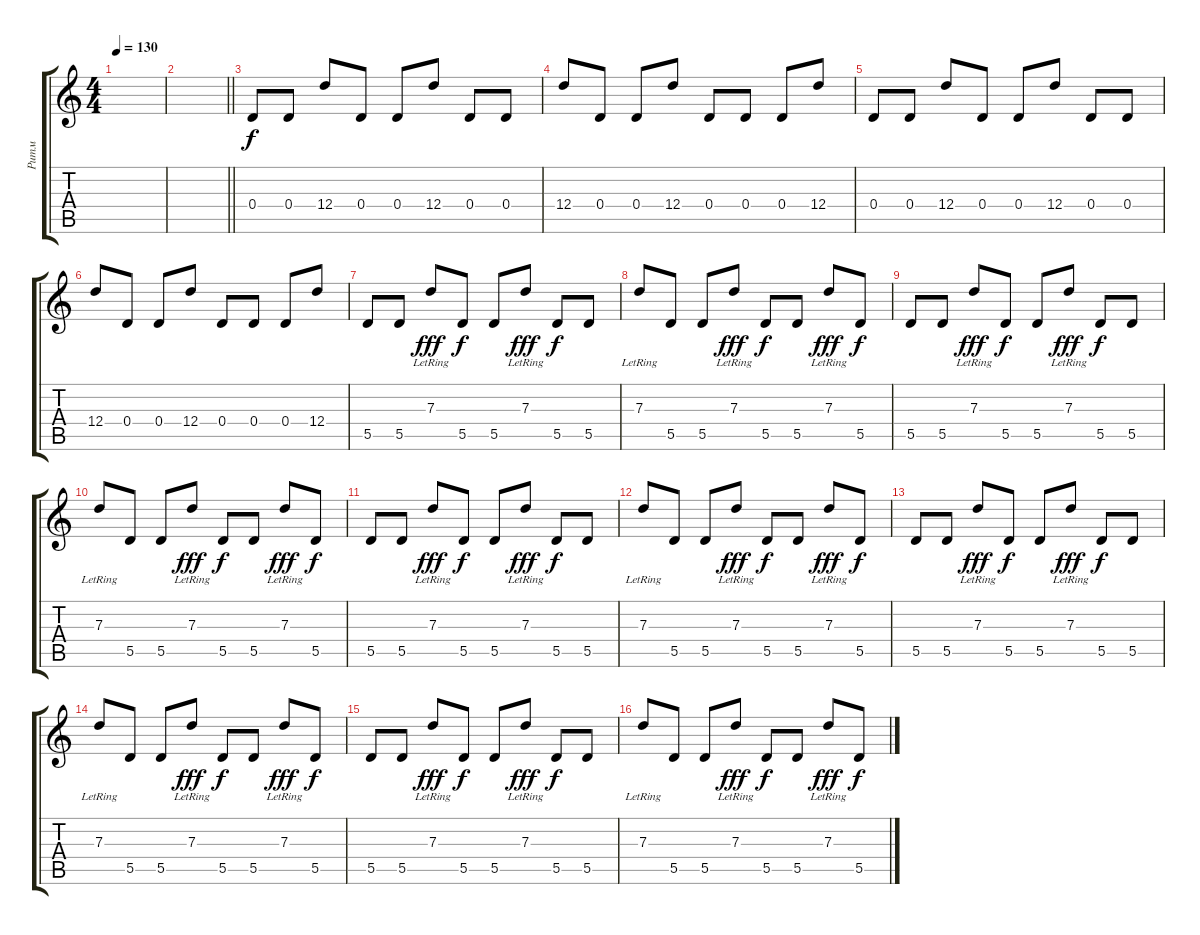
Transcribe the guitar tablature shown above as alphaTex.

\track ("Ритм" "Ритм") {instrument acousticguitarnylon}
\staff {score tabs}
\tuning (E4 B3 G3 D3 A2 E2) {hide}
\ts (4 4)
\tempo 130
\clef g2
\ks c
|
\barLineRight lightlight
|
0.4.8{instrument acousticguitarnylon} 0.4.8 12.4.8 0.4.8 0.4.8 12.4.8 0.4.8 0.4.8 |
12.4.8 0.4.8 0.4.8 12.4.8 0.4.8 0.4.8 0.4.8 12.4.8 |
0.4.8{instrument acousticguitarnylon} 0.4.8 12.4.8 0.4.8 0.4.8 12.4.8 0.4.8 0.4.8 |
12.4.8 0.4.8 0.4.8 12.4.8 0.4.8 0.4.8 0.4.8 12.4.8 |
5.5.8 5.5.8 7.3{lr}.8{dy fff} 5.5.8{dy f} 5.5.8 7.3{lr}.8{dy fff} 5.5.8{dy f} 5.5.8 |
7.3{lr}.8 5.5.8 5.5.8 7.3{lr}.8{dy fff} 5.5.8{dy f} 5.5.8 7.3{lr}.8{dy fff} 5.5.8{dy f} |
5.5.8 5.5.8 7.3{lr}.8{dy fff} 5.5.8{dy f} 5.5.8 7.3{lr}.8{dy fff} 5.5.8{dy f} 5.5.8 |
7.3{lr}.8 5.5.8 5.5.8 7.3{lr}.8{dy fff} 5.5.8{dy f} 5.5.8 7.3{lr}.8{dy fff} 5.5.8{dy f} |
5.5.8 5.5.8 7.3{lr}.8{dy fff} 5.5.8{dy f} 5.5.8 7.3{lr}.8{dy fff} 5.5.8{dy f} 5.5.8 |
7.3{lr}.8 5.5.8 5.5.8 7.3{lr}.8{dy fff} 5.5.8{dy f} 5.5.8 7.3{lr}.8{dy fff} 5.5.8{dy f} |
5.5.8 5.5.8 7.3{lr}.8{dy fff} 5.5.8{dy f} 5.5.8 7.3{lr}.8{dy fff} 5.5.8{dy f} 5.5.8 |
7.3{lr}.8 5.5.8 5.5.8 7.3{lr}.8{dy fff} 5.5.8{dy f} 5.5.8 7.3{lr}.8{dy fff} 5.5.8{dy f} |
5.5.8 5.5.8 7.3{lr}.8{dy fff} 5.5.8{dy f} 5.5.8 7.3{lr}.8{dy fff} 5.5.8{dy f} 5.5.8 |
7.3{lr}.8 5.5.8 5.5.8 7.3{lr}.8{dy fff} 5.5.8{dy f} 5.5.8 7.3{lr}.8{dy fff} 5.5.8{dy f}
